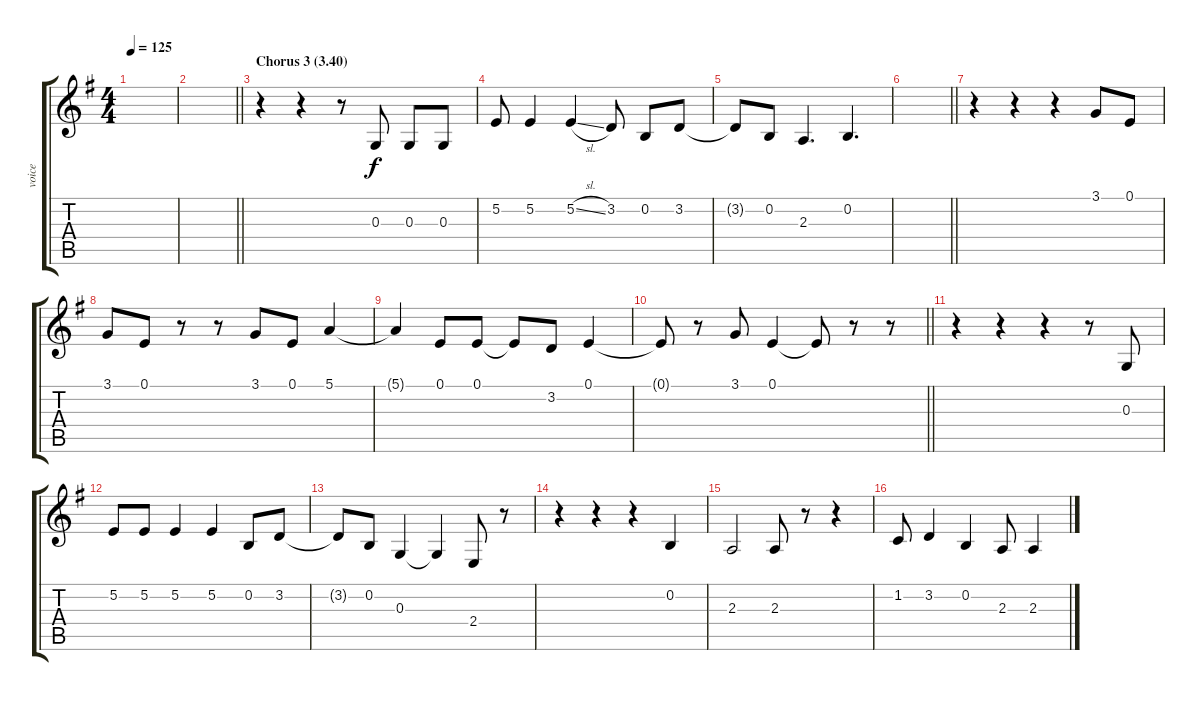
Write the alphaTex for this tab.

\track ("voice" "voice") {instrument clarinet}
\staff {score tabs}
\tuning (E4 B3 G3 D3 A2 E2) {hide}
\ts (4 4)
\tempo 125
\clef g2
\ks g
|
\barLineRight lightlight
|
\section ("" "Chorus 3 (3.40)")
r.4 r.4 r.8 0.3.8 0.3.8 0.3.8 |
5.2.8 5.2.4 5.2{sl}.4 3.2.8 0.2.8 3.2.8 |
3.2{t}.8 0.2.8 2.3.4{d} 0.2.4{d} |
\barLineRight lightlight
|
r.4 r.4 r.4 3.1.8 0.1.8 |
3.1.8 0.1.8 r.8 r.8 3.1.8 0.1.8 5.1.4 |
5.1{t}.4 0.1.8 0.1.8 0.1{t}.8 3.2.8 0.1.4 |
\barLineRight lightlight
0.1{t}.8 r.8 3.1.8 0.1.4 0.1{t}.8 r.8 r.8 |
r.4 r.4 r.4 r.8 0.3.8 |
5.2.8 5.2.8 5.2.4 5.2.4 0.2.8 3.2.8 |
3.2{t}.8 0.2.8 0.3.4 0.3{t}.4 2.4.8 r.8 |
r.4 r.4 r.4 0.2.4 |
2.3.2 2.3.8 r.8 r.4 |
1.2.8 3.2.4 0.2.4 2.3.8 2.3.4
